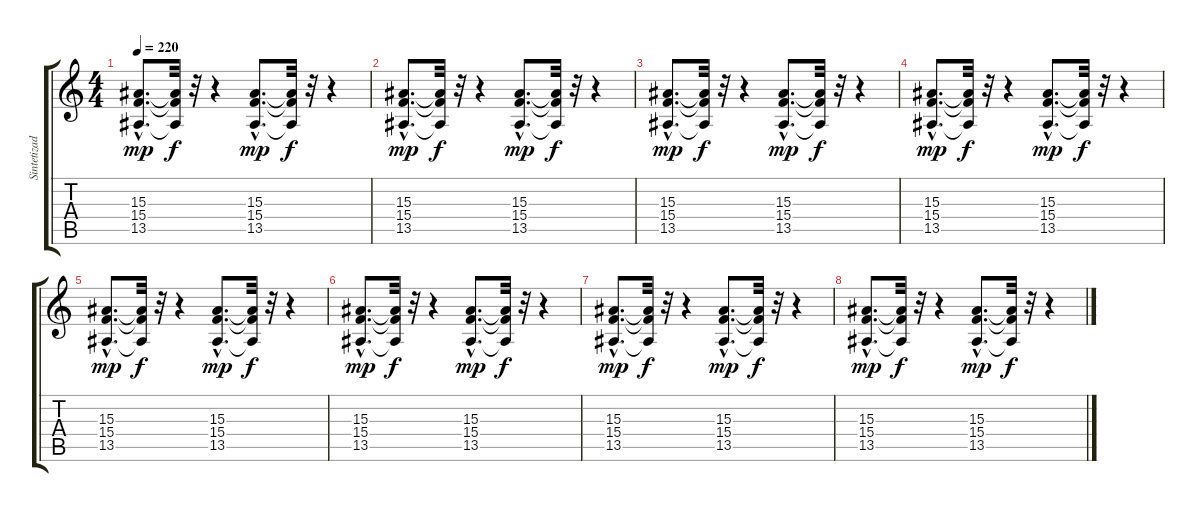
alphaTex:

\track ("Sintetizador 1" "Sintetizad") {instrument synthstrings1}
\staff {score tabs}
\tuning (E4 B3 G3 D3 A2 E2) {hide}
\ts (4 4)
\tempo 220
\clef g2
\ks c
(15.3{hac} 15.4{hac} 13.5{hac}).8{d dy mp instrument synthstrings1} (15.3{t} 15.4{t} 13.5{t}).32{dy f} r.32 r.4 (15.3{hac} 15.4{hac} 13.5{hac}).8{d dy mp} (15.3{t} 15.4{t} 13.5{t}).32{dy f} r.32 r.4 |
(15.3{hac} 15.4{hac} 13.5{hac}).8{d dy mp} (15.3{t} 15.4{t} 13.5{t}).32{dy f} r.32 r.4 (15.3{hac} 15.4{hac} 13.5{hac}).8{d dy mp} (15.3{t} 15.4{t} 13.5{t}).32{dy f} r.32 r.4 |
(15.3{hac} 15.4{hac} 13.5{hac}).8{d dy mp} (15.3{t} 15.4{t} 13.5{t}).32{dy f} r.32 r.4 (15.3{hac} 15.4{hac} 13.5{hac}).8{d dy mp} (15.3{t} 15.4{t} 13.5{t}).32{dy f} r.32 r.4 |
(15.3{hac} 15.4{hac} 13.5{hac}).8{d dy mp} (15.3{t} 15.4{t} 13.5{t}).32{dy f} r.32 r.4 (15.3{hac} 15.4{hac} 13.5{hac}).8{d dy mp} (15.3{t} 15.4{t} 13.5{t}).32{dy f} r.32 r.4 |
(15.3{hac} 15.4{hac} 13.5{hac}).8{d dy mp} (15.3{t} 15.4{t} 13.5{t}).32{dy f} r.32 r.4 (15.3{hac} 15.4{hac} 13.5{hac}).8{d dy mp} (15.3{t} 15.4{t} 13.5{t}).32{dy f} r.32 r.4 |
(15.3{hac} 15.4{hac} 13.5{hac}).8{d dy mp} (15.3{t} 15.4{t} 13.5{t}).32{dy f} r.32 r.4 (15.3{hac} 15.4{hac} 13.5{hac}).8{d dy mp} (15.3{t} 15.4{t} 13.5{t}).32{dy f} r.32 r.4 |
(15.3{hac} 15.4{hac} 13.5{hac}).8{d dy mp} (15.3{t} 15.4{t} 13.5{t}).32{dy f} r.32 r.4 (15.3{hac} 15.4{hac} 13.5{hac}).8{d dy mp} (15.3{t} 15.4{t} 13.5{t}).32{dy f} r.32 r.4 |
(15.3{hac} 15.4{hac} 13.5{hac}).8{d dy mp} (15.3{t} 15.4{t} 13.5{t}).32{dy f} r.32 r.4 (15.3{hac} 15.4{hac} 13.5{hac}).8{d dy mp} (15.3{t} 15.4{t} 13.5{t}).32{dy f} r.32 r.4
